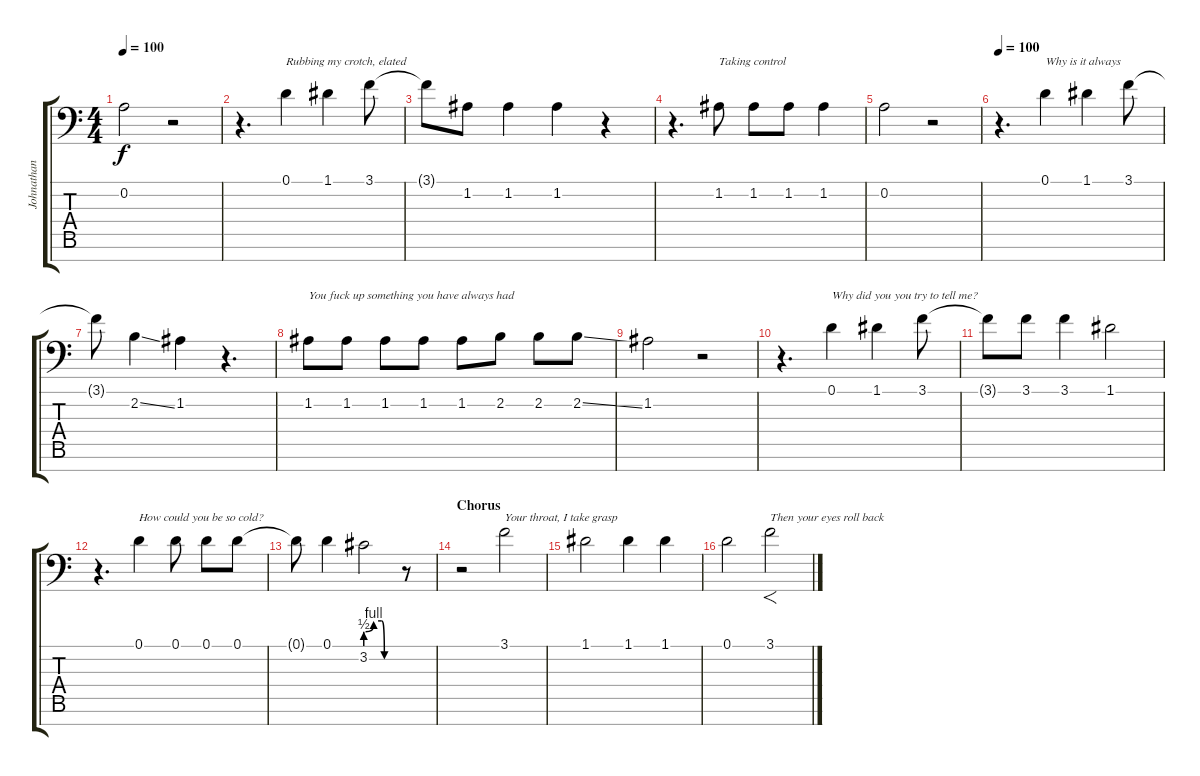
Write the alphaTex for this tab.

\track ("Johnathan Davis - Vocals / Bagpipe" "Johnathan ") {instrument stringensemble1}
\staff {score tabs}
\tuning (D4 A3 F3 C3 G2 D2 A1) {hide}
\ts (4 4)
\tempo 100
\clef f4
\ks c
0.2.2{dy f} r.2 |
r.4{d} 0.1.4{txt "Rubbing my crotch, elated "} 1.1.4 3.1.8 |
3.1{t}.8 1.2.8 1.2.4 1.2.4 r.4 |
r.4{d} 1.2.8{txt "Taking control "} 1.2.8 1.2.8 1.2.4 |
0.2.2 r.2 |
\tempo 100
r.4{d} 0.1.4{txt "Why is it always"} 1.1.4 3.1.8 |
3.1{t}.8 2.2{ss}.4 1.2.4 r.4{d} |
1.2.8{txt "You fuck up something you have always had"} 1.2.8 1.2.8 1.2.8 1.2.8 2.2.8 2.2.8 2.2{ss}.8 |
1.2.2 r.2 |
r.4{d} 0.1.4{txt "Why did you you try to tell me? "} 1.1.4 3.1.8 |
3.1{t}.8 3.1.8 3.1.4 1.1.2 |
r.4{d} 0.1.4{txt "How could you be so cold?"} 0.1.8 0.1.8 0.1.8 |
0.1{t}.8 0.1.4 3.2{be (custom 0 2 15 4 30 4 35 0 60 0)}.2 r.8 |
\section ("" "Chorus")
r.2{volume 16 balance 8 instrument stringensemble1} 3.1.2{txt "Your throat, I take grasp "} |
1.1.2 1.1.4 1.1.4 |
0.1.2 3.1.2{f txt "Then your eyes roll back "}
